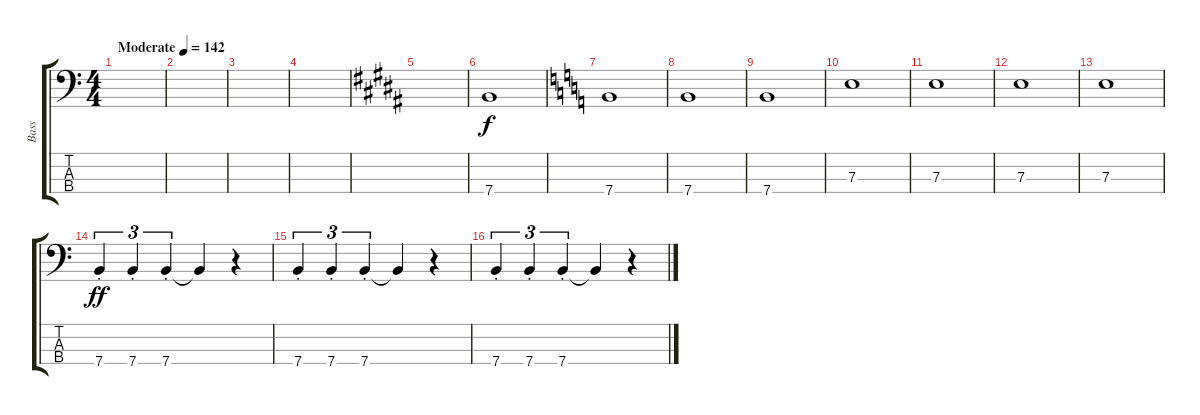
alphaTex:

\track ("Bass" "Bass") {instrument electricbassfinger}
\staff {score tabs}
\tuning (G2 D2 A1 E1) {hide}
\ts (4 4)
\tempo (142 "Moderate")
\clef f4
\ks c
|
|
|
|
\ks b
|
7.4.1 |
\ks c
7.4.1 |
7.4.1 |
7.4.1 |
7.3.1 |
7.3.1 |
7.3.1 |
7.3.1 |
7.4{st}.4{tu (3 2) dy ff} 7.4{st}.4{tu (3 2)} 7.4{st}.4{tu (3 2)} 7.4{t}.4 r.4 |
7.4{st}.4{tu (3 2)} 7.4{st}.4{tu (3 2)} 7.4{st}.4{tu (3 2)} 7.4{t}.4 r.4 |
7.4{st}.4{tu (3 2)} 7.4{st}.4{tu (3 2)} 7.4{st}.4{tu (3 2)} 7.4{t}.4 r.4
